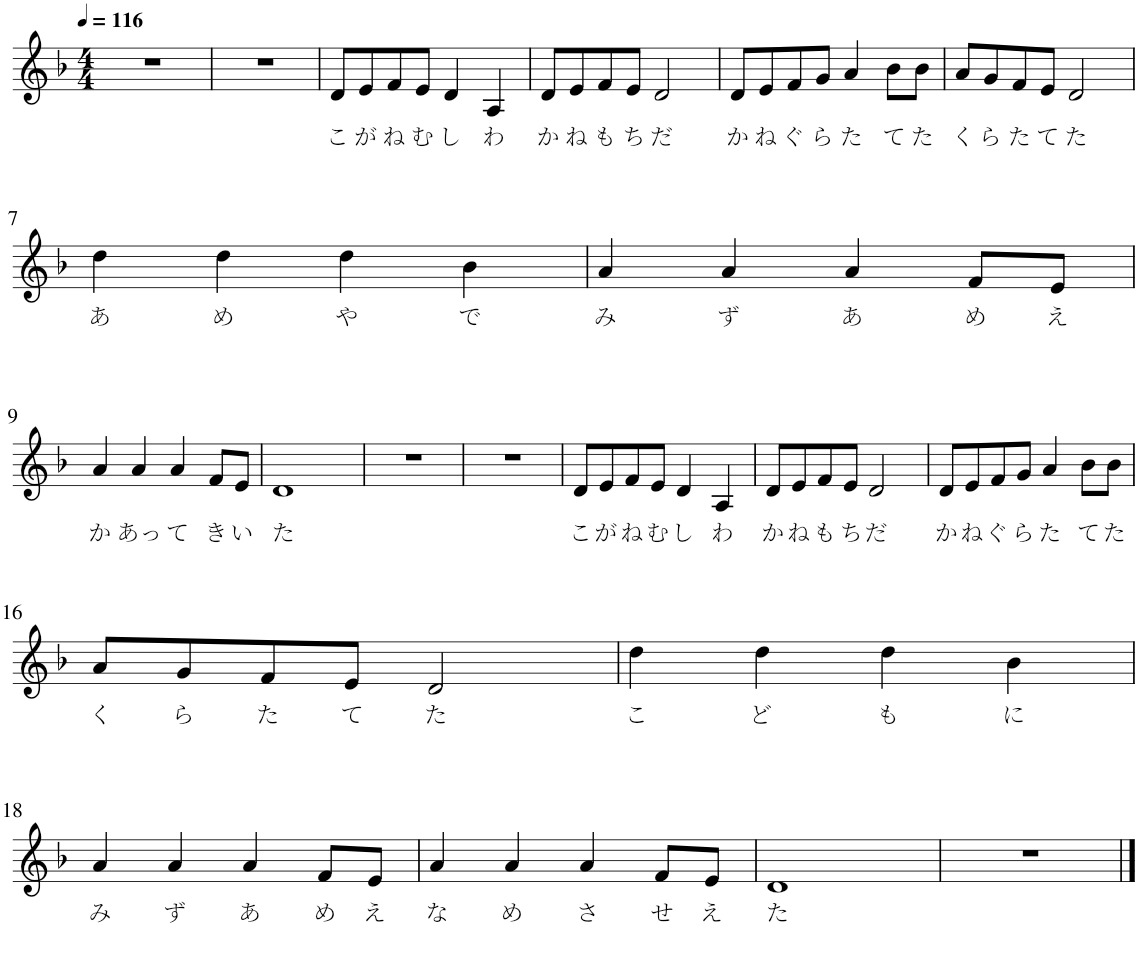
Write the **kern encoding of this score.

**kern	**text
*part1	*part1
*staff1	*staff1
*I"ピアノ	*
*clefG2	*
*k[b-]	*
*M4/4	*
*MM116	*
=1	=1
1r	.
=2	=2
1r	.
=3	=3
!	!LO:LY:b
8d/L	こ
!	!LO:LY:b
8e/	が
!	!LO:LY:b
8f/	ね
!	!LO:LY:b
8e/J	む
!	!LO:LY:b
4d/	し
!	!LO:LY:b
4A/	わ
=4	=4
!	!LO:LY:b
8d/L	か
!	!LO:LY:b
8e/	ね
!	!LO:LY:b
8f/	も
!	!LO:LY:b
8e/J	ち
!	!LO:LY:b
2d/	だ
=5	=5
!	!LO:LY:b
8d/L	か
!	!LO:LY:b
8e/	ね
!	!LO:LY:b
8f/	ぐ
!	!LO:LY:b
8g/J	ら
!	!LO:LY:b
4a/	た
!	!LO:LY:b
8b-\L	て
!	!LO:LY:b
8b-\J	た
=6	=6
!	!LO:LY:b
8a/L	く
!	!LO:LY:b
8g/	ら
!	!LO:LY:b
8f/	た
!	!LO:LY:b
8e/J	て
!	!LO:LY:b
2d/	た
!!LO:LB:g=z
=7	=7
!	!LO:LY:b
4dd\	あ
!	!LO:LY:b
4dd\	め
!	!LO:LY:b
4dd\	や
!	!LO:LY:b
4b-\	で
=8	=8
!	!LO:LY:b
4a/	み
!	!LO:LY:b
4a/	ず
!	!LO:LY:b
4a/	あ
!	!LO:LY:b
8f/L	め
!	!LO:LY:b
8e/J	え
!!LO:LB:g=z
=9	=9
!	!LO:LY:b
4a/	か
!	!LO:LY:b
4a/	あっ
!	!LO:LY:b
4a/	て
!	!LO:LY:b
8f/L	き
!	!LO:LY:b
8e/J	い
=10	=10
!	!LO:LY:b
1d	た
=11	=11
1r	.
=12	=12
1r	.
=13	=13
!	!LO:LY:b
8d/L	こ
!	!LO:LY:b
8e/	が
!	!LO:LY:b
8f/	ね
!	!LO:LY:b
8e/J	む
!	!LO:LY:b
4d/	し
!	!LO:LY:b
4A/	わ
=14	=14
!	!LO:LY:b
8d/L	か
!	!LO:LY:b
8e/	ね
!	!LO:LY:b
8f/	も
!	!LO:LY:b
8e/J	ち
!	!LO:LY:b
2d/	だ
=15	=15
!	!LO:LY:b
8d/L	か
!	!LO:LY:b
8e/	ね
!	!LO:LY:b
8f/	ぐ
!	!LO:LY:b
8g/J	ら
!	!LO:LY:b
4a/	た
!	!LO:LY:b
8b-\L	て
!	!LO:LY:b
8b-\J	た
!!LO:LB:g=z
=16	=16
!	!LO:LY:b
8a/L	く
!	!LO:LY:b
8g/	ら
!	!LO:LY:b
8f/	た
!	!LO:LY:b
8e/J	て
!	!LO:LY:b
2d/	た
=17	=17
!	!LO:LY:b
4dd\	こ
!	!LO:LY:b
4dd\	ど
!	!LO:LY:b
4dd\	も
!	!LO:LY:b
4b-\	に
!!LO:LB:g=z
=18	=18
!	!LO:LY:b
4a/	み
!	!LO:LY:b
4a/	ず
!	!LO:LY:b
4a/	あ
!	!LO:LY:b
8f/L	め
!	!LO:LY:b
8e/J	え
=19	=19
!	!LO:LY:b
4a/	な
!	!LO:LY:b
4a/	め
!	!LO:LY:b
4a/	さ
!	!LO:LY:b
8f/L	せ
!	!LO:LY:b
8e/J	え
=20	=20
!	!LO:LY:b
1d	た
=21	=21
1r	.
==	==
*-	*-
